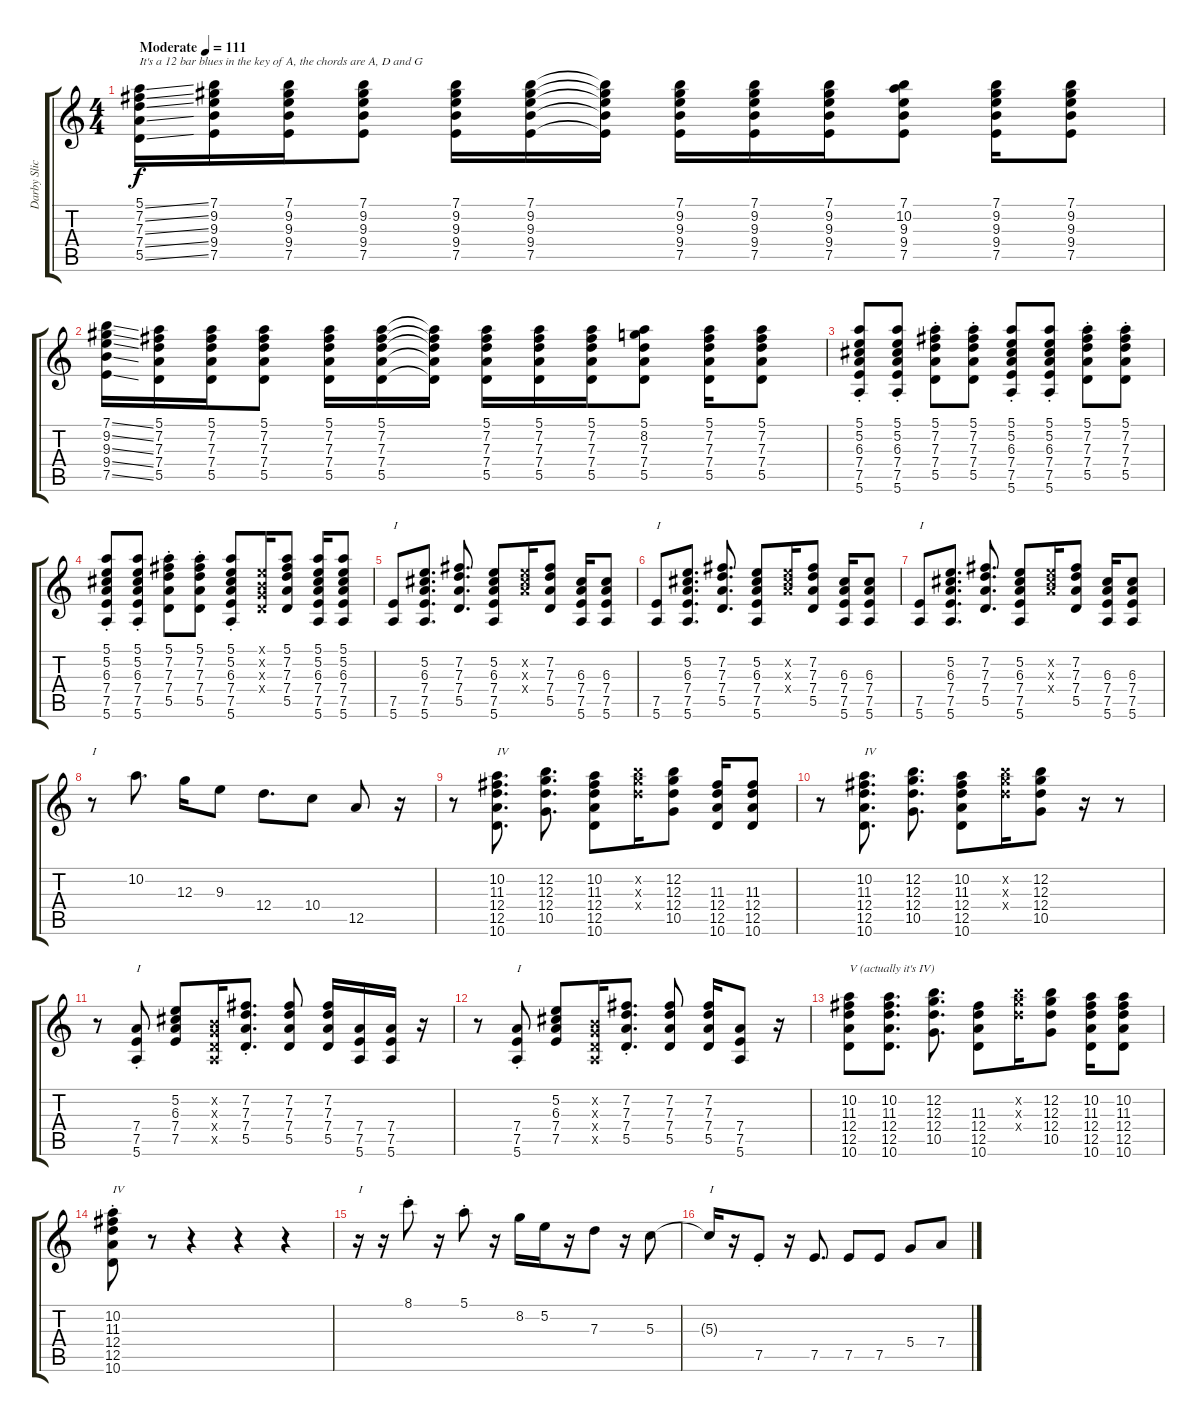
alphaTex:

\track ("Darby Slick" "Darby Slic") {instrument electricguitarclean}
\staff {score tabs}
\tuning (E4 B3 G3 D3 A2 E2) {hide}
\ts (4 4)
\tempo (111 "Moderate")
\clef g2
\ks c
(5.1{ss} 7.2{ss} 7.3{ss} 7.4{ss} 5.5{ss}).16{txt "It's a 12 bar blues in the key of A, the chords are A, D and G" dy f instrument electricguitarclean} (7.1 9.2 9.3 9.4 7.5).16 (7.1 9.2 9.3 9.4 7.5).16 (7.1 9.2 9.3 9.4 7.5).8 (7.1 9.2 9.3 9.4 7.5).16 (7.1 9.2 9.3 9.4 7.5).16 (7.1{t} 9.2{t} 9.3{t} 9.4{t} 7.5{t}).16 (7.1 9.2 9.3 9.4 7.5).16 (7.1 9.2 9.3 9.4 7.5).16 (7.1 9.2 9.3 9.4 7.5).16 (7.1 10.2 9.3 9.4 7.5).8 (7.1 9.2 9.3 9.4 7.5).16 (7.1 9.2 9.3 9.4 7.5).8 |
(7.1{ss} 9.2{ss} 9.3{ss} 9.4{ss} 7.5{ss}).16 (5.1 7.2 7.3 7.4 5.5).16 (5.1 7.2 7.3 7.4 5.5).16 (5.1 7.2 7.3 7.4 5.5).8 (5.1 7.2 7.3 7.4 5.5).16 (5.1 7.2 7.3 7.4 5.5).16 (5.1{t} 7.2{t} 7.3{t} 7.4{t} 5.5{t}).16 (5.1 7.2 7.3 7.4 5.5).16 (5.1 7.2 7.3 7.4 5.5).16 (5.1 7.2 7.3 7.4 5.5).16 (5.1 8.2 7.3 7.4 5.5).8 (5.1 7.2 7.3 7.4 5.5).16 (5.1 7.2 7.3 7.4 5.5).8 |
(5.1{st} 5.2 6.3{st} 7.4{st} 7.5{st} 5.6{st}).8 (5.1{st} 5.2 6.3{st} 7.4{st} 7.5{st} 5.6{st}).8 (5.1{st} 7.2 7.3{st} 7.4{st} 5.5{st}).8 (5.1{st} 7.2 7.3{st} 7.4{st} 5.5{st}).8 (5.1{st} 5.2 6.3{st} 7.4{st} 7.5{st} 5.6{st}).8 (5.1{st} 5.2 6.3{st} 7.4{st} 7.5{st} 5.6{st}).8 (5.1{st} 7.2 7.3{st} 7.4{st} 5.5{st}).8 (5.1{st} 7.2 7.3{st} 7.4{st} 5.5{st}).8 |
(5.1{st} 5.2{st} 6.3{st} 7.4 7.5{st} 5.6{st}).8 (5.1{st} 5.2 6.3{st} 7.4{st} 7.5{st} 5.6{st}).8 (5.1{st} 7.2 7.3{st} 7.4{st} 5.5{st}).8 (5.1{st} 7.2 7.3{st} 7.4{st} 5.5{st}).8 (5.1{st} 5.2{st} 6.3 7.4{st} 7.5{st} 5.6{st}).8 (0.1{x} 0.2{x} 0.3{x} 0.4{x}).16 (5.1 7.2 7.3 7.4 5.5).8 (5.1 5.2 6.3 7.4 7.5 5.6).16 (5.1 5.2 6.3 7.4 7.5 5.6).8 |
(7.5 5.6).8{txt "I"} (5.2 6.3 7.4 7.5 5.6).8{d} (7.2 7.3 7.4 5.5).8{d} (5.2 6.3 7.4 7.5 5.6).8 (5.2{x} 6.3{x} 7.4{x}).16 (7.2 7.3 7.4 5.5).8 (6.3 7.4 7.5 5.6).16 (6.3 7.4 7.5 5.6).8 |
(7.5 5.6).8{txt "I"} (5.2 6.3 7.4 7.5 5.6).8{d} (7.2 7.3 7.4 5.5).8{d} (5.2 6.3 7.4 7.5 5.6).8 (5.2{x} 6.3{x} 7.4{x}).16 (7.2 7.3 7.4 5.5).8 (6.3 7.4 7.5 5.6).16 (6.3 7.4 7.5 5.6).8 |
(7.5 5.6).8{txt "I"} (5.2 6.3 7.4 7.5 5.6).8{d} (7.2 7.3 7.4 5.5).8{d} (5.2 6.3 7.4 7.5 5.6).8 (5.2{x} 6.3{x} 7.4{x}).16 (7.2 7.3 7.4 5.5).8 (6.3 7.4 7.5 5.6).16 (6.3 7.4 7.5 5.6).8 |
r.8{txt "I"} 10.2.8{d} 12.3.16 9.3.8 12.4.8{d} 10.4.8 12.5.8 r.16 |
r.8 (10.2 11.3 12.4 12.5 10.6).8{d txt "IV"} (12.2 12.3 12.4 10.5).8{d} (10.2 11.3 12.4 12.5 10.6).8 (12.2{x} 12.3{x} 12.4{x}).16 (12.2 12.3 12.4 10.5).8 (11.3 12.4 12.5 10.6).16 (11.3 12.4 12.5 10.6).8 |
r.8 (10.2 11.3 12.4 12.5 10.6).8{d txt "IV"} (12.2 12.3 12.4 10.5).8{d} (10.2 11.3 12.4 12.5 10.6).8 (12.2{x} 12.3{x} 12.4{x}).16 (12.2 12.3 12.4 10.5).8 r.16 r.8 |
r.8 (7.4 7.5{st} 5.6).8{txt "I"} (5.2 6.3 7.4 7.5).8 (0.2{x} 0.3{x} 0.4{x} 0.5{x}).16 (7.2 7.3{st} 7.4 5.5).8{d} (7.2 7.3 7.4 5.5).8 (7.2 7.3 7.4 5.5).16 (7.4 7.5 5.6).16 (7.4 7.5 5.6).16 r.16 |
r.8 (7.4 7.5{st} 5.6).8{txt "I"} (5.2 6.3 7.4 7.5).8 (0.2{x} 0.3{x} 0.4{x} 0.5{x}).16 (7.2 7.3{st} 7.4 5.5).8{d} (7.2 7.3 7.4 5.5).8 (7.2 7.3 7.4 5.5).16 (7.4 7.5 5.6).8 r.16 |
(10.2 11.3 12.4 12.5 10.6).8{txt "V (actually it's IV)"} (10.2 11.3 12.4 12.5 10.6).8{d} (12.2 12.3 12.4 10.5).8{d} (11.3 12.4 12.5 10.6).8 (12.2{x} 12.3{x} 12.4{x}).16 (12.2 12.3 12.4 10.5).8 (10.2 11.3 12.4 12.5 10.6).16 (10.2 11.3 12.4 12.5 10.6).8 |
(10.2 11.3{st} 12.4 12.5 10.6).8{txt "IV"} r.8 r.4 r.4 r.4 |
r.16{txt "I"} r.16 8.1{st}.8 r.16 5.1{st}.8 r.16 8.2.16 5.2.16 r.16 7.3.8 r.16 5.3.8 |
5.3{t}.16{txt "I"} r.16 7.5{st}.8 r.16 7.5.8{d} 7.5.8 7.5.8 5.4.8 7.4.8
